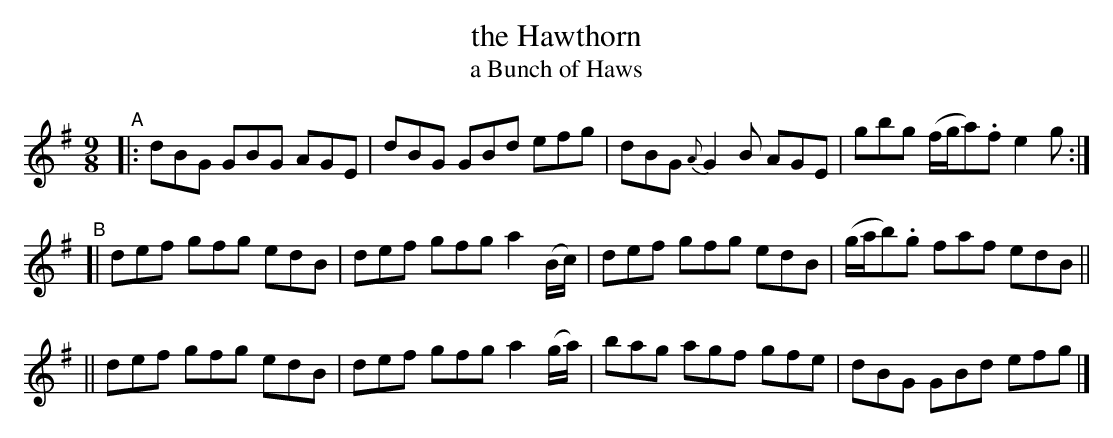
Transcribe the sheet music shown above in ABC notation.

X:1
T: the Hawthorn
T: a Bunch of Haws	%% title in MoI ("1850")
M: 9/8
L: 1/8
K: G
"^A"\
|: dBG    GBG AGE | dBG GBd efg \
|  dBG {A}G2B AGE | gbg (f/g/a).f e2g :|
"^B"\
[| def gfg edB | def gfg a2(B/c/) \
|  def gfg edB | (g/a/b).g faf edB ||
|| def gfg edB | def gfg a2(g/a/) \
|  bag agf gfe | dBG GBd efg |]
